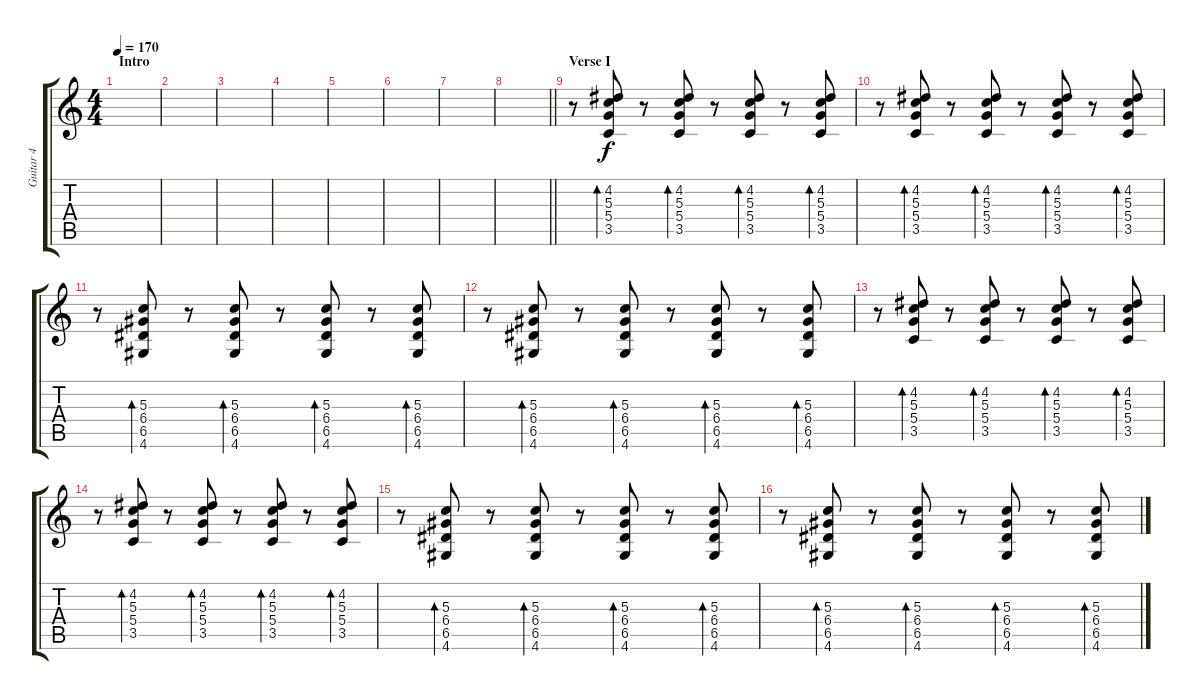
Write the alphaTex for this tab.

\track ("Guitar 4" "Guitar 4") {instrument acousticguitarsteel}
\staff {score tabs}
\tuning (E4 B3 G3 D3 A2 E2) {hide}
\ts (4 4)
\section ("" "Intro")
\tempo 170
\clef g2
\ks c
|
|
|
|
|
|
|
\barLineRight lightlight
|
\section ("" "Verse I")
r.8 (4.2 5.3 5.4 3.5).8{bd 120} r.8 (4.2 5.3 5.4 3.5).8{bd 120} r.8 (4.2 5.3 5.4 3.5).8{bd 120} r.8 (4.2 5.3 5.4 3.5).8{bd 120} |
r.8 (4.2 5.3 5.4 3.5).8{bd 120} r.8 (4.2 5.3 5.4 3.5).8{bd 120} r.8 (4.2 5.3 5.4 3.5).8{bd 120} r.8 (4.2 5.3 5.4 3.5).8{bd 120} |
r.8 (5.3 6.4 6.5 4.6).8{bd 120} r.8 (5.3 6.4 6.5 4.6).8{bd 120} r.8 (5.3 6.4 6.5 4.6).8{bd 120} r.8 (5.3 6.4 6.5 4.6).8{bd 120} |
r.8 (5.3 6.4 6.5 4.6).8{bd 120} r.8 (5.3 6.4 6.5 4.6).8{bd 120} r.8 (5.3 6.4 6.5 4.6).8{bd 120} r.8 (5.3 6.4 6.5 4.6).8{bd 120} |
r.8 (4.2 5.3 5.4 3.5).8{bd 120} r.8 (4.2 5.3 5.4 3.5).8{bd 120} r.8 (4.2 5.3 5.4 3.5).8{bd 120} r.8 (4.2 5.3 5.4 3.5).8{bd 120} |
r.8 (4.2 5.3 5.4 3.5).8{bd 120} r.8 (4.2 5.3 5.4 3.5).8{bd 120} r.8 (4.2 5.3 5.4 3.5).8{bd 120} r.8 (4.2 5.3 5.4 3.5).8{bd 120} |
r.8 (5.3 6.4 6.5 4.6).8{bd 120} r.8 (5.3 6.4 6.5 4.6).8{bd 120} r.8 (5.3 6.4 6.5 4.6).8{bd 120} r.8 (5.3 6.4 6.5 4.6).8{bd 120} |
r.8 (5.3 6.4 6.5 4.6).8{bd 120} r.8 (5.3 6.4 6.5 4.6).8{bd 120} r.8 (5.3 6.4 6.5 4.6).8{bd 120} r.8 (5.3 6.4 6.5 4.6).8{bd 120}
